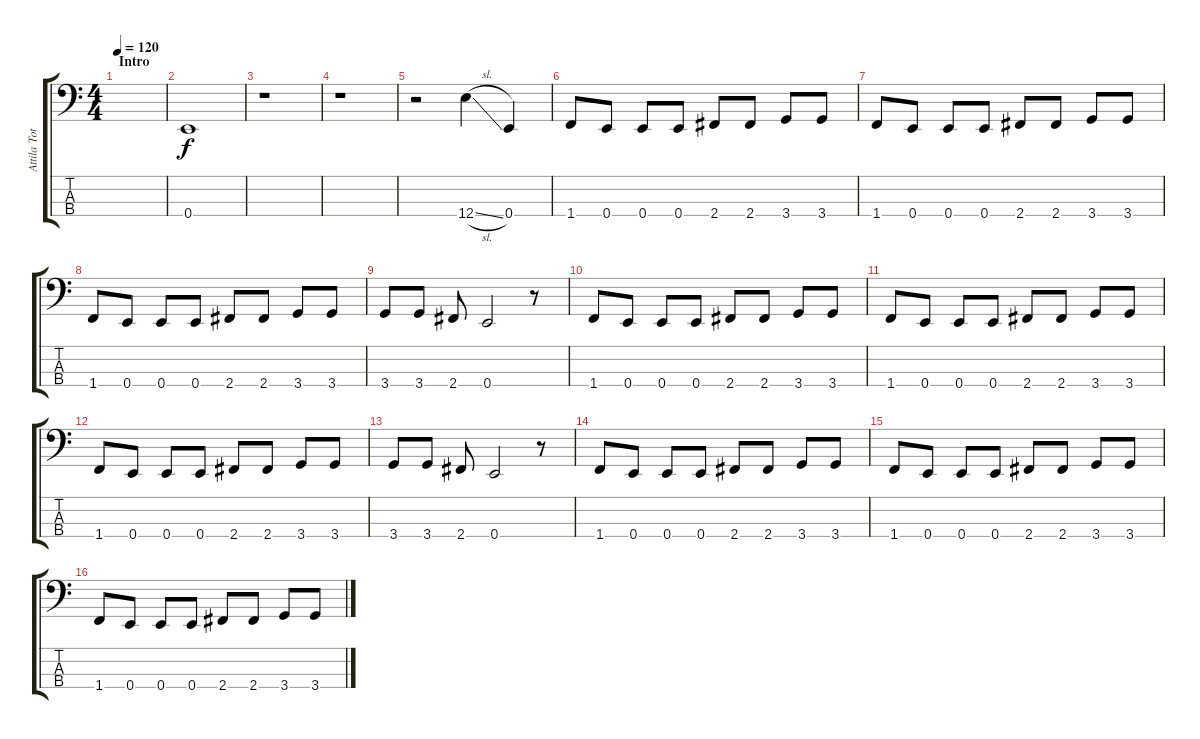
\track ("Attila Toth" "Attila Tot") {instrument electricbasspick}
\staff {score tabs}
\tuning (G2 D2 A1 E1) {hide}
\ts (4 4)
\section ("" "Intro")
\tempo 120
\clef f4
\ks c
|
0.4.1 |
r.1 |
r.1 |
r.2 12.4{sl}.4 0.4.4 |
1.4.8 0.4.8 0.4.8 0.4.8 2.4.8 2.4.8 3.4.8 3.4.8 |
1.4.8 0.4.8 0.4.8 0.4.8 2.4.8 2.4.8 3.4.8 3.4.8 |
1.4.8 0.4.8 0.4.8 0.4.8 2.4.8 2.4.8 3.4.8 3.4.8 |
3.4.8 3.4.8 2.4.8 0.4.2 r.8 |
1.4.8 0.4.8 0.4.8 0.4.8 2.4.8 2.4.8 3.4.8 3.4.8 |
1.4.8 0.4.8 0.4.8 0.4.8 2.4.8 2.4.8 3.4.8 3.4.8 |
1.4.8 0.4.8 0.4.8 0.4.8 2.4.8 2.4.8 3.4.8 3.4.8 |
3.4.8 3.4.8 2.4.8 0.4.2 r.8 |
1.4.8 0.4.8 0.4.8 0.4.8 2.4.8 2.4.8 3.4.8 3.4.8 |
1.4.8 0.4.8 0.4.8 0.4.8 2.4.8 2.4.8 3.4.8 3.4.8 |
1.4.8 0.4.8 0.4.8 0.4.8 2.4.8 2.4.8 3.4.8 3.4.8
